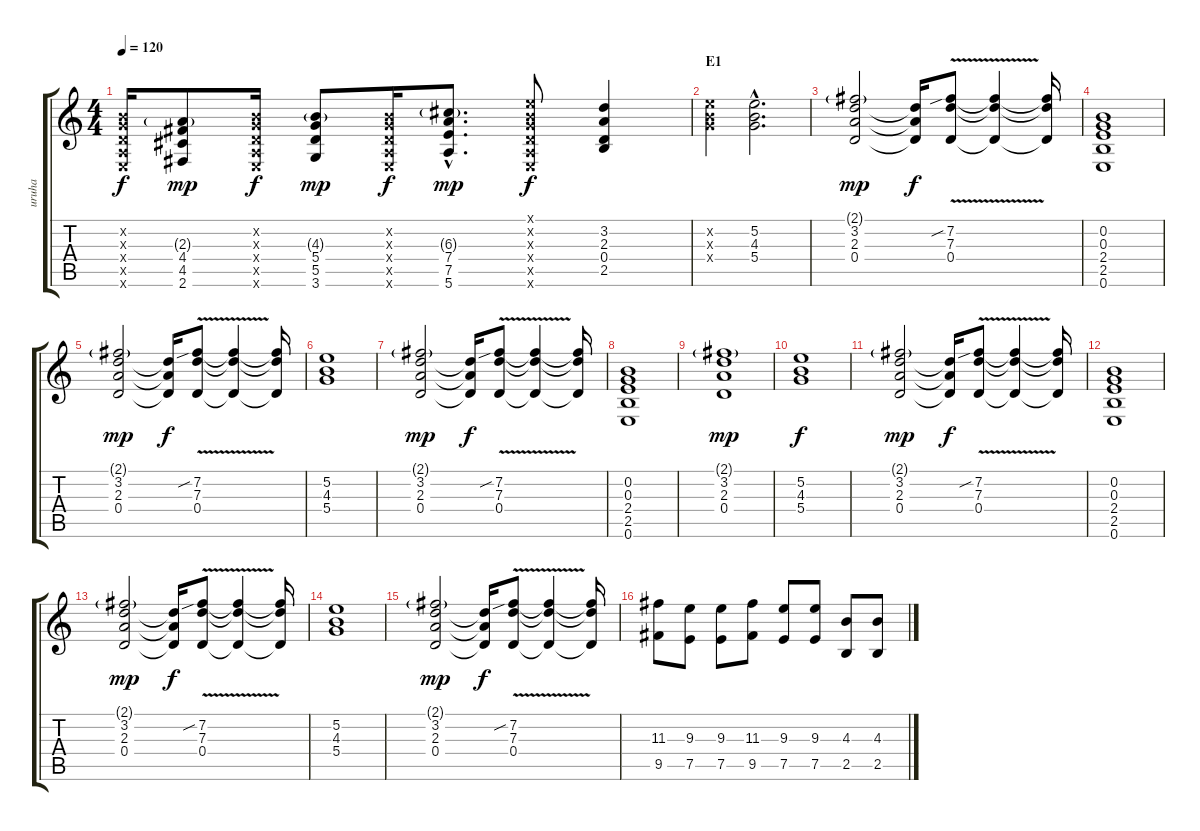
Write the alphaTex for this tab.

\track ("uruha" "uruha") {instrument distortionguitar}
\staff {score tabs}
\tuning (E4 B3 G3 D3 A2 E2) {hide}
\ts (4 4)
\tempo 120
\clef g2
\ks c
(0.2{x} 0.3{x} 0.4{x} 0.5{x} 0.6{x}).16{dy f} (2.3{g} 4.4 4.5 2.6).8{dy mp} (0.2{x} 0.3{x} 0.4{x} 0.5{x} 0.6{x}).16{dy f} (4.3{g} 5.4 5.5 3.6).8{dy mp} (0.2{x} 0.3{x} 0.4{x} 0.5{x} 0.6{x}).16{dy f} (6.3{g hac} 7.4{hac} 7.5{hac} 5.6{hac}).8{d dy mp} (0.1{x} 0.2{x} 0.3{x} 0.4{x} 0.5{x} 0.6{x}).8{dy f} (3.2 2.3 0.4 2.5).4 |
\section ("" "E1")
(5.2{x} 4.3{x} 5.4{x}).4 (5.2{hac} 4.3{hac} 5.4{hac}).2{d} |
(2.1{g} 3.2 2.3 0.4).2{dy mp} (3.2{t} 2.3{t} 0.4{t}).16{dy f} (7.2{sib} 7.3{v} 0.4).8 (7.2{t} 7.3{t} 0.4{t}).4 (7.2{t} 7.3{t} 0.4{t}).16 |
(0.2 0.3 2.4 2.5 0.6).1 |
(2.1{g} 3.2 2.3 0.4).2{dy mp} (3.2{t} 2.3{t} 0.4{t}).16{dy f} (7.2{sib} 7.3{v} 0.4).8 (7.2{t} 7.3{t} 0.4{t}).4 (7.2{t} 7.3{t} 0.4{t}).16 |
(5.2 4.3 5.4).1 |
(2.1{g} 3.2 2.3 0.4).2{dy mp} (3.2{t} 2.3{t} 0.4{t}).16{dy f} (7.2{sib} 7.3{v} 0.4).8 (7.2{t} 7.3{t} 0.4{t}).4 (7.2{t} 7.3{t} 0.4{t}).16 |
(0.2 0.3 2.4 2.5 0.6).1 |
(2.1{g} 3.2 2.3 0.4).1{dy mp} |
(5.2 4.3 5.4).1{dy f} |
(2.1{g} 3.2 2.3 0.4).2{dy mp} (3.2{t} 2.3{t} 0.4{t}).16{dy f} (7.2{sib} 7.3{v} 0.4).8 (7.2{t} 7.3{t} 0.4{t}).4 (7.2{t} 7.3{t} 0.4{t}).16 |
(0.2 0.3 2.4 2.5 0.6).1 |
(2.1{g} 3.2 2.3 0.4).2{dy mp} (3.2{t} 2.3{t} 0.4{t}).16{dy f} (7.2{sib} 7.3{v} 0.4).8 (7.2{t} 7.3{t} 0.4{t}).4 (7.2{t} 7.3{t} 0.4{t}).16 |
(5.2 4.3 5.4).1 |
(2.1{g} 3.2 2.3 0.4).2{dy mp} (3.2{t} 2.3{t} 0.4{t}).16{dy f} (7.2{sib} 7.3{v} 0.4).8 (7.2{t} 7.3{t} 0.4{t}).4 (7.2{t} 7.3{t} 0.4{t}).16 |
(11.3 9.5).8 (9.3 7.5).8 (9.3 7.5).8 (11.3 9.5).8 (9.3 7.5).8 (9.3 7.5).8 (4.3 2.5).8 (4.3 2.5).8
